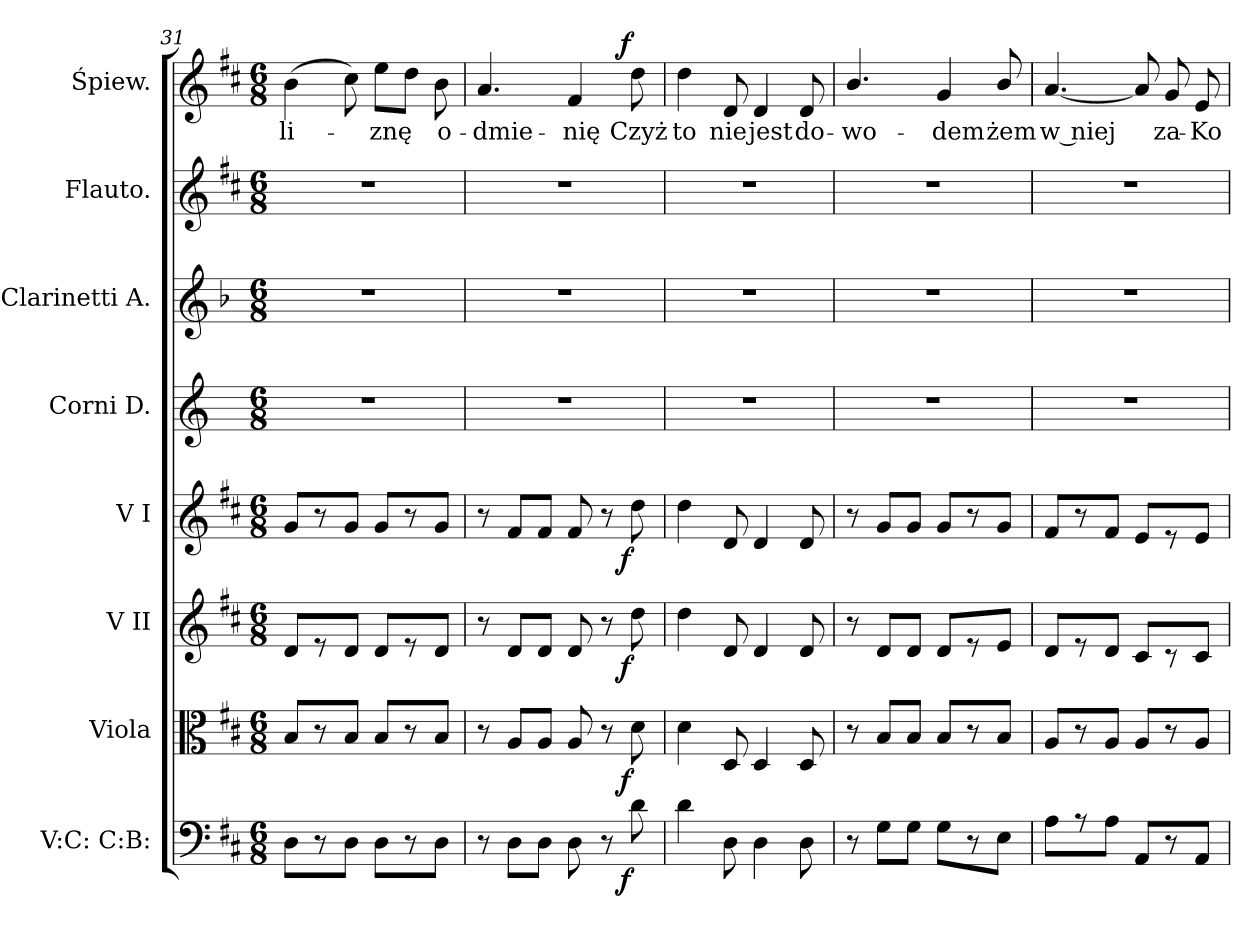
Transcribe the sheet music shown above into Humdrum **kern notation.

**kern	**dynam	**kern	**dynam	**kern	**dynam	**kern	**dynam	**kern	**kern	**kern	**kern	**text	**dynam
*part8	*part8	*part7	*part7	*part6	*part6	*part5	*part5	*part4	*part3	*part2	*part1	*part1	*part1
*staff8	*staff8	*staff7	*staff7	*staff6	*staff6	*staff5	*staff5	*staff4	*staff3	*staff2	*staff1	*staff1	*staff1
*I"V:C: C:B:	*	*I"Viola	*	*I"V II	*	*I"V I	*	*I"Corni D.	*I"Clarinetti A.	*I"Flauto.	*I"Śpiew.	*	*
*	*	*I'vla	*	*	*	*	*	*	*I'cl in A	*I'fl	*	*	*
*clefF4	*	*clefC3	*	*clefG2	*	*clefG2	*	*clefG2	*clefG2	*clefG2	*clefG2	*	*
*	*	*	*	*	*	*	*	*ITrd6c10	*ITrd2c3	*	*	*	*
*k[f#c#]	*	*k[f#c#]	*	*k[f#c#]	*	*k[f#c#]	*	*k[f#c#]	*k[f#c#]	*k[f#c#]	*k[f#c#]	*	*
*D:	*	*D:	*	*D:	*	*D:	*	*D:	*D:	*D:	*D:	*	*
*M6/8	*	*M6/8	*	*M6/8	*	*M6/8	*	*M6/8	*M6/8	*M6/8	*M6/8	*	*
=31	=31	=31	=31	=31	=31	=31	=31	=31	=31	=31	=31	=31	=31
8D\L	.	8B/L	.	8d/L	.	8g/L	.	2.r	2.r	2.r	(>4b\	-li-	.
8r	.	8r	.	8r	.	8r	.	.	.	.	.	.	.
8D\J	.	8B/J	.	8d/J	.	8g/J	.	.	.	.	8cc#\)	.	.
8D\L	.	8B/L	.	8d/L	.	8g/L	.	.	.	.	8ee\L	-znę	.
8r	.	8r	.	8r	.	8r	.	.	.	.	8dd\J	.	.
8D\J	.	8B/J	.	8d/J	.	8g/J	.	.	.	.	8b\	o-	.
=32	=32	=32	=32	=32	=32	=32	=32	=32	=32	=32	=32	=32	=32
8r	.	8r	.	8r	.	8r	.	2.r	2.r	2.r	4.a/	-dmie-	.
8D\L	.	8A/L	.	8d/L	.	8f#/L	.	.	.	.	.	.	.
8D\J	.	8A/J	.	8d/J	.	8f#/J	.	.	.	.	.	.	.
8D\	.	8A/	.	8d/	.	8f#/	.	.	.	.	4f#/	-nię	.
8r	.	8r	.	8r	.	8r	.	.	.	.	.	.	.
!	!LO:DY:b:rj	!	!LO:DY:b:rj	!	!LO:DY:b:rj	!	!LO:DY:b:rj	!	!	!	!	!	!LO:DY:b:rj
8d\	f	8d\	f	8dd\	f	8dd\	f	.	.	.	8dd\	Czyż	f
=33	=33	=33	=33	=33	=33	=33	=33	=33	=33	=33	=33	=33	=33
4d\	.	4d\	.	4dd\	.	4dd\	.	2.r	2.r	2.r	4dd\	to	.
8D\	.	8D/	.	8d/	.	8d/	.	.	.	.	8d/	nie	.
4D\	.	4D/	.	4d/	.	4d/	.	.	.	.	4d/	jest	.
8D\	.	8D/	.	8d/	.	8d/	.	.	.	.	8d/	do-	.
=34	=34	=34	=34	=34	=34	=34	=34	=34	=34	=34	=34	=34	=34
8r	.	8r	.	8r	.	8r	.	2.r	2.r	2.r	4.b/	-wo-	.
8G\L	.	8B/L	.	8d/L	.	8g/L	.	.	.	.	.	.	.
8G\J	.	8B/J	.	8d/J	.	8g/J	.	.	.	.	.	.	.
8G\L	.	8B/L	.	8d/L	.	8g/L	.	.	.	.	4g/	-dem	.
8r	.	8r	.	8r	.	8r	.	.	.	.	.	.	.
8E\J	.	8B/J	.	8e/J	.	8g/J	.	.	.	.	8b/	żem	.
=35	=35	=35	=35	=35	=35	=35	=35	=35	=35	=35	=35	=35	=35
8A\L	.	8A/L	.	8d/L	.	8f#/L	.	2.r	2.r	2.r	[4.a/	w niej	.
8r	.	8r	.	8r	.	8r	.	.	.	.	.	.	.
8A\J	.	8A/J	.	8d/J	.	8f#/J	.	.	.	.	.	.	.
8AA/L	.	8A/L	.	8c#/L	.	8e/L	.	.	.	.	8a/]	.	.
8r	.	8r	.	8r	.	8r	.	.	.	.	8g/	za-	.
8AA/J	.	8A/J	.	8c#/J	.	8e/J	.	.	.	.	8e/	-Ko-	.
=	=	=	=	=	=	=	=	=	=	=	=	=	=
*-	*-	*-	*-	*-	*-	*-	*-	*-	*-	*-	*-	*-	*-
